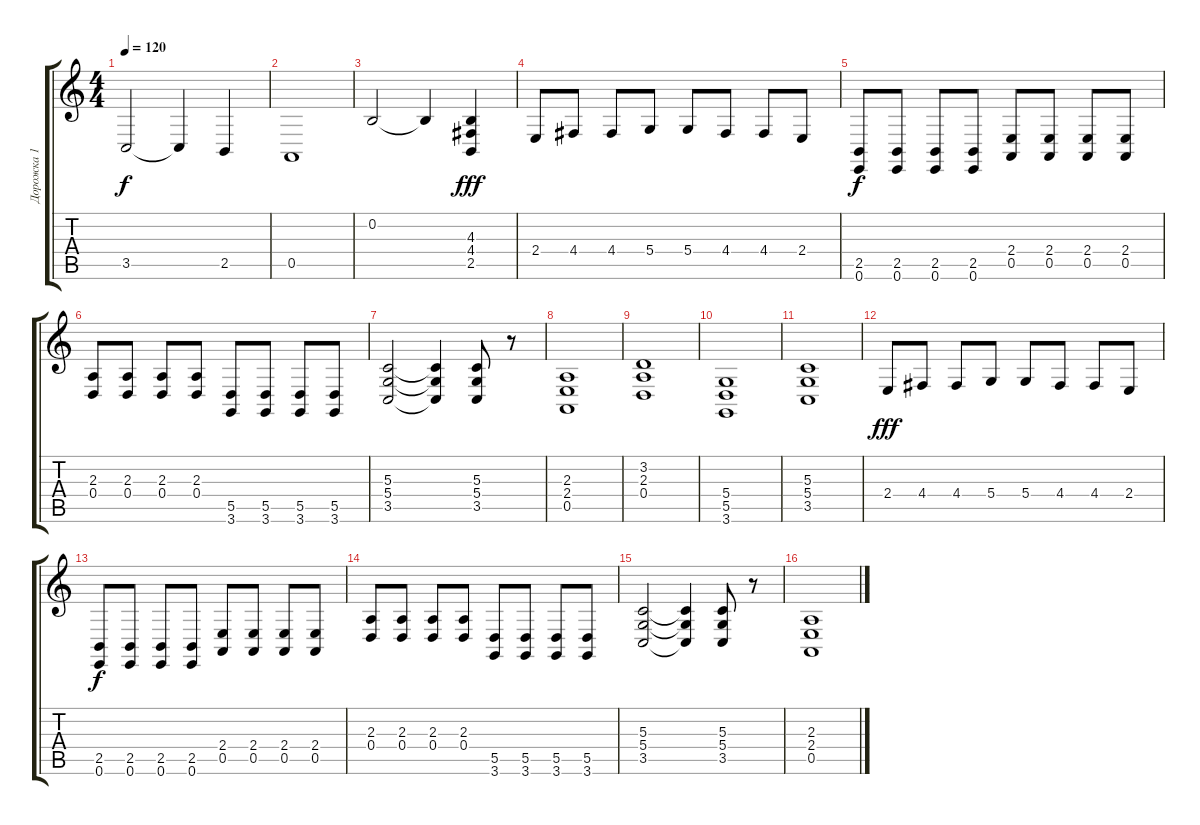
\track ("Дорожка 1" "Дорожка 1") {instrument tuba}
\staff {score tabs}
\tuning (E4 B3 G3 D3 A2 E2) {hide}
\ts (4 4)
\tempo 120
\clef g2
\ks c
3.5.2{dy f} 3.5{t}.4 2.5.4 |
0.5.1 |
0.2.2 0.2{t}.4 (4.3 4.4 2.5).4{dy fff} |
2.4.8 4.4.8 4.4.8 5.4.8 5.4.8 4.4.8 4.4.8 2.4.8 |
(2.5 0.6).8{dy f} (2.5 0.6).8 (2.5 0.6).8 (2.5 0.6).8 (2.4 0.5).8 (2.4 0.5).8 (2.4 0.5).8 (2.4 0.5).8 |
(2.3 0.4).8 (2.3 0.4).8 (2.3 0.4).8 (2.3 0.4).8 (5.5 3.6).8 (5.5 3.6).8 (5.5 3.6).8 (5.5 3.6).8 |
(5.3 5.4 3.5).2 (5.3{t} 5.4{t} 3.5{t}).4 (5.3 5.4 3.5).8 r.8 |
(2.3 2.4 0.5).1 |
(3.2 2.3 0.4).1 |
(5.4 5.5 3.6).1 |
(5.3 5.4 3.5).1 |
2.4.8{dy fff instrument stringensemble1} 4.4.8 4.4.8 5.4.8 5.4.8 4.4.8 4.4.8 2.4.8 |
(2.5 0.6).8{dy f instrument tuba} (2.5 0.6).8 (2.5 0.6).8 (2.5 0.6).8 (2.4 0.5).8 (2.4 0.5).8 (2.4 0.5).8 (2.4 0.5).8 |
(2.3 0.4).8 (2.3 0.4).8 (2.3 0.4).8 (2.3 0.4).8 (5.5 3.6).8 (5.5 3.6).8 (5.5 3.6).8 (5.5 3.6).8 |
(5.3 5.4 3.5).2 (5.3{t} 5.4{t} 3.5{t}).4 (5.3 5.4 3.5).8 r.8 |
(2.3 2.4 0.5).1
